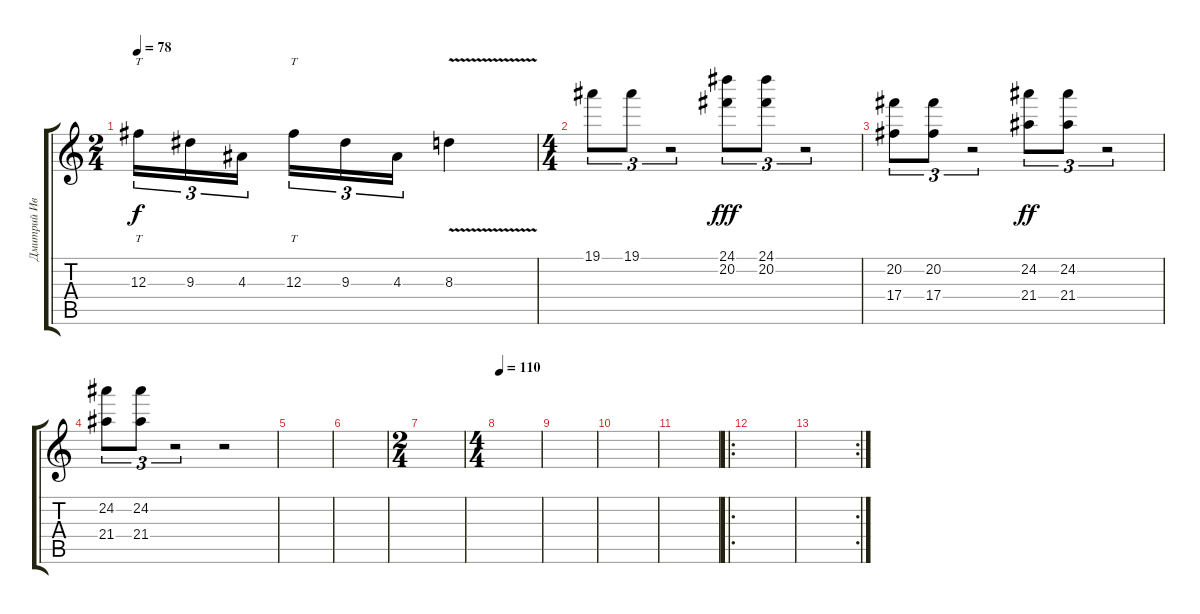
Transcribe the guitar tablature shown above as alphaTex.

\track ("Дмитрий Иванов (лев-я рука)" "Дмитрий Ив") {instrument overdrivenguitar}
\staff {score tabs}
\tuning (Eb4 Bb3 Gb3 Db3 Ab2 Eb2) {hide}
\ts (2 4)
\tempo 78
\clef g2
\ks c
12.3.16{tt tu (3 2) dy f} 9.3.16{tu (3 2)} 4.3.16{tu (3 2) beam splitsecondary} 12.3.16{tt tu (3 2)} 9.3.16{tu (3 2)} 4.3.16{tu (3 2)} 8.3{v}.4 |
\ts (4 4)
19.1.8{tu (3 2) volume 8 instrument orchestrahit} 19.1.8{tu (3 2)} r.2{tu (3 2)} (24.1 20.2).8{tu (3 2) dy fff} (24.1 20.2).8{tu (3 2)} r.2{tu (3 2)} |
(20.2 17.4).8{tu (3 2)} (20.2 17.4).8{tu (3 2)} r.2{tu (3 2)} (24.2 21.4).8{tu (3 2) dy ff} (24.2 21.4).8{tu (3 2)} r.2{tu (3 2)} |
(24.2 21.4).8{tu (3 2)} (24.2 21.4).8{tu (3 2)} r.2{tu (3 2)} r.2 |
|
|
\ts (2 4)
|
\ts (4 4)
\tempo 110
|
|
|
|
\ro
|
\rc 2
